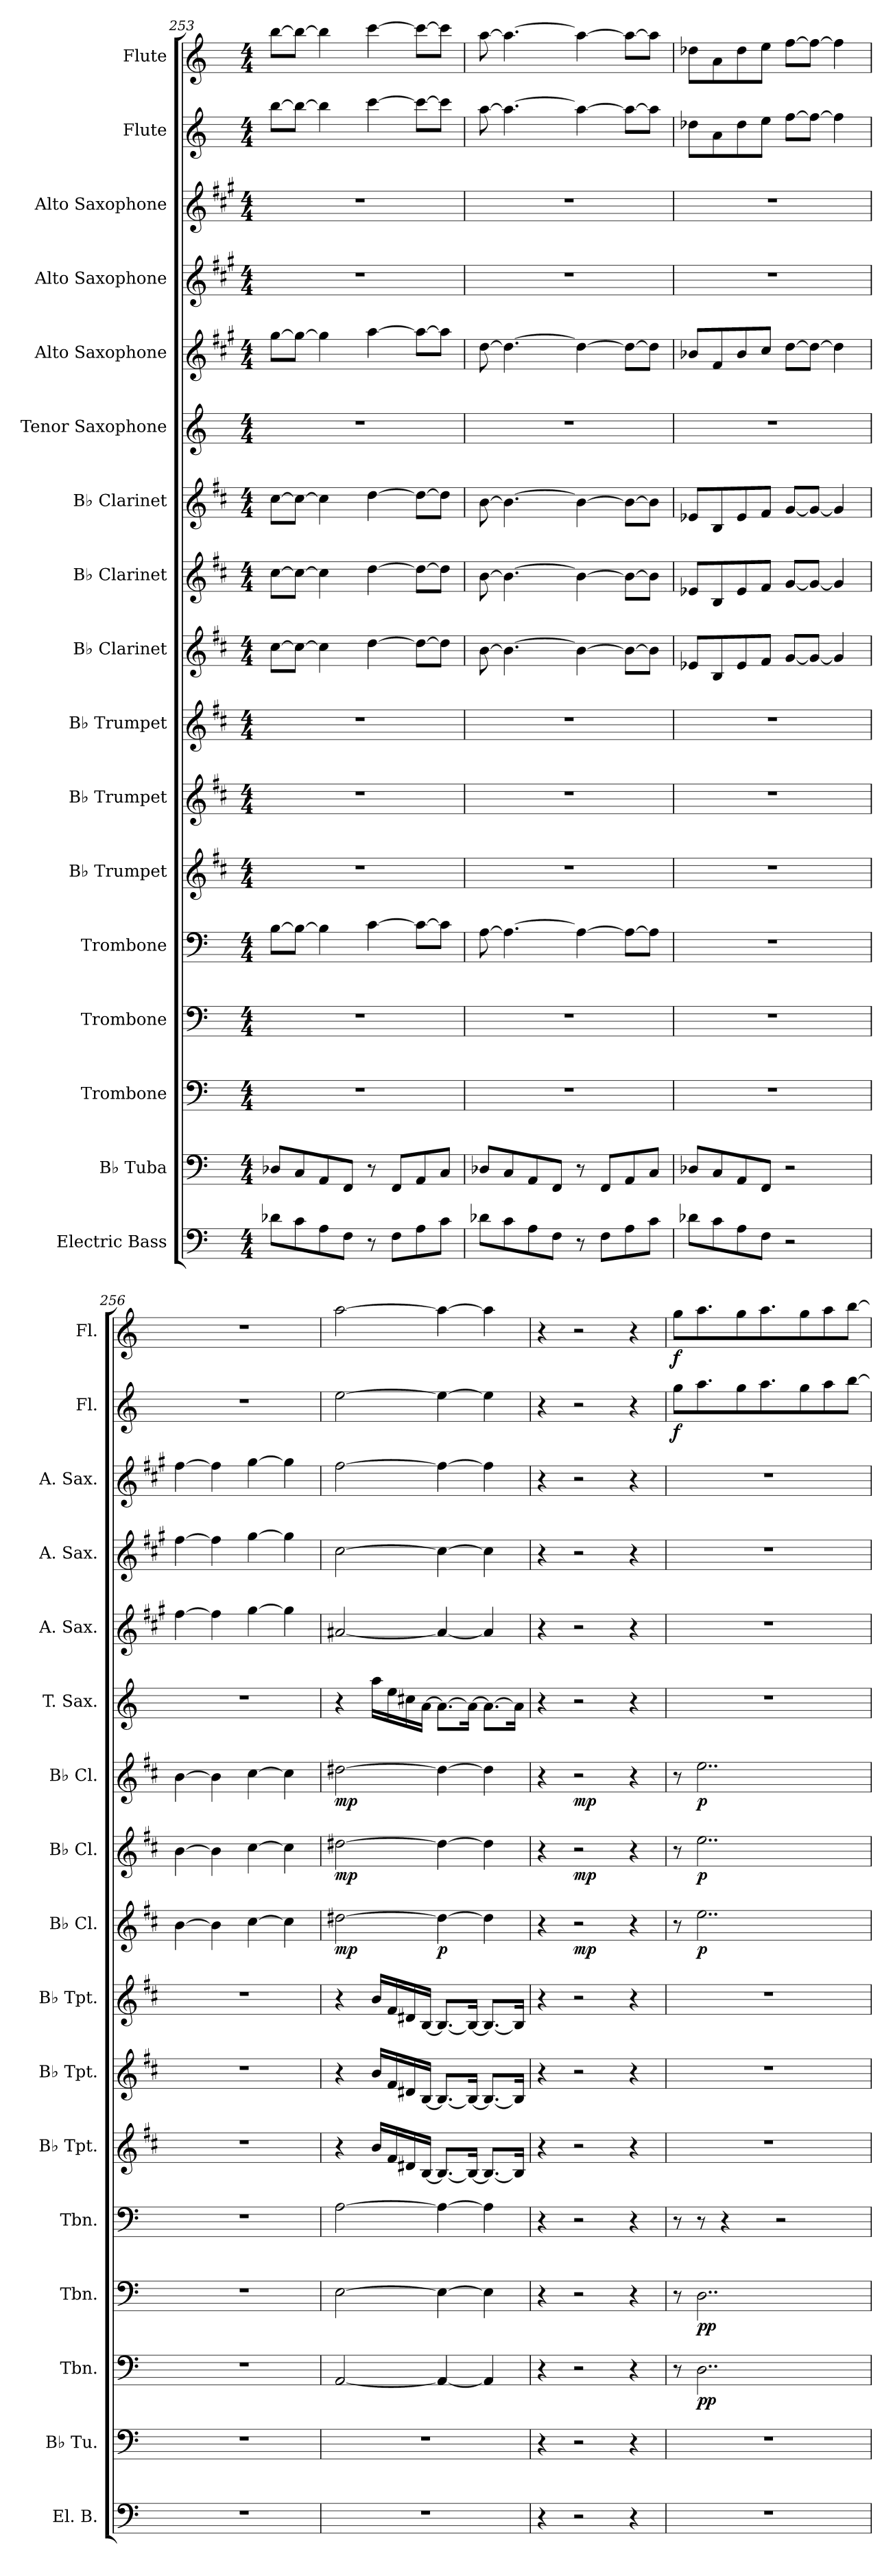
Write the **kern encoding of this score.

**kern	**kern	**kern	**dynam	**kern	**dynam	**kern	**kern	**kern	**kern	**kern	**dynam	**kern	**dynam	**kern	**dynam	**kern	**kern	**kern	**kern	**kern	**dynam	**kern	**dynam
*part17	*part16	*part15	*part15	*part14	*part14	*part13	*part12	*part11	*part10	*part9	*part9	*part8	*part8	*part7	*part7	*part6	*part5	*part4	*part3	*part2	*part2	*part1	*part1
*staff17	*staff16	*staff15	*staff15	*staff14	*staff14	*staff13	*staff12	*staff11	*staff10	*staff9	*staff9	*staff8	*staff8	*staff7	*staff7	*staff6	*staff5	*staff4	*staff3	*staff2	*staff2	*staff1	*staff1
*I"Electric Bass	*I"B♭ Tuba	*I"Trombone	*	*I"Trombone	*	*I"Trombone	*I"B♭ Trumpet	*I"B♭ Trumpet	*I"B♭ Trumpet	*I"B♭ Clarinet	*	*I"B♭ Clarinet	*	*I"B♭ Clarinet	*	*I"Tenor Saxophone	*I"Alto Saxophone	*I"Alto Saxophone	*I"Alto Saxophone	*I"Flute	*	*I"Flute	*
*I'El. B.	*I'B♭ Tu.	*I'Tbn.	*	*I'Tbn.	*	*I'Tbn.	*I'B♭ Tpt.	*I'B♭ Tpt.	*I'B♭ Tpt.	*I'B♭ Cl.	*	*I'B♭ Cl.	*	*I'B♭ Cl.	*	*I'T. Sax.	*I'A. Sax.	*I'A. Sax.	*I'A. Sax.	*I'Fl.	*	*I'Fl.	*
*clefF4	*clefF4	*clefF4	*	*clefF4	*	*clefF4	*clefG2	*clefG2	*clefG2	*clefG2	*	*clefG2	*	*clefG2	*	*clefG2	*clefG2	*clefG2	*clefG2	*clefG2	*	*clefG2	*
*ITrd7c12	*	*	*	*	*	*	*ITrd1c2	*ITrd1c2	*ITrd1c2	*ITrd1c2	*	*ITrd1c2	*	*ITrd1c2	*	*ITrd8c14	*ITrd5c9	*ITrd5c9	*ITrd5c9	*	*	*	*
*k[]	*k[]	*k[]	*	*k[]	*	*k[]	*k[]	*k[]	*k[]	*k[]	*	*k[]	*	*k[]	*	*k[]	*k[]	*k[]	*k[]	*k[]	*	*k[]	*
*M4/4	*M4/4	*M4/4	*	*M4/4	*	*M4/4	*M4/4	*M4/4	*M4/4	*M4/4	*	*M4/4	*	*M4/4	*	*M4/4	*M4/4	*M4/4	*M4/4	*M4/4	*	*M4/4	*
=253	=253	=253	=253	=253	=253	=253	=253	=253	=253	=253	=253	=253	=253	=253	=253	=253	=253	=253	=253	=253	=253	=253	=253
8D-X\L	8D-X/L	1r	.	1r	.	[8B\L	1r	1r	1r	[8b\L	.	[8b\L	.	[8b\L	.	1r	[8b\L	1r	1r	[8bb\L	.	[8bb\L	.
8C\	8C/	.	.	.	.	8B\J_	.	.	.	8b\J_	.	8b\J_	.	8b\J_	.	.	8b\J_	.	.	8bb\J_	.	8bb\J_	.
8AA\	8AA/	.	.	.	.	4B\]	.	.	.	4b\]	.	4b\]	.	4b\]	.	.	4b\]	.	.	4bb\]	.	4bb\]	.
8FF\J	8FF/J	.	.	.	.	.	.	.	.	.	.	.	.	.	.	.	.	.	.	.	.	.	.
8r	8r	.	.	.	.	[4c\	.	.	.	[4cc\	.	[4cc\	.	[4cc\	.	.	[4cc\	.	.	[4ccc\	.	[4ccc\	.
8FF\L	8FF/L	.	.	.	.	.	.	.	.	.	.	.	.	.	.	.	.	.	.	.	.	.	.
8AA\	8AA/	.	.	.	.	8c\L_	.	.	.	8cc\L_	.	8cc\L_	.	8cc\L_	.	.	8cc\L_	.	.	8ccc\L_	.	8ccc\L_	.
8C\J	8C/J	.	.	.	.	8c\J]	.	.	.	8cc\J]	.	8cc\J]	.	8cc\J]	.	.	8cc\J]	.	.	8ccc\J]	.	8ccc\J]	.
=254	=254	=254	=254	=254	=254	=254	=254	=254	=254	=254	=254	=254	=254	=254	=254	=254	=254	=254	=254	=254	=254	=254	=254
8D-X\L	8D-X/L	1r	.	1r	.	[8A\	1r	1r	1r	[8a\	.	[8a\	.	[8a\	.	1r	[8f\	1r	1r	[8aa\	.	[8aa\	.
8C\	8C/	.	.	.	.	4.A\_	.	.	.	4.a\_	.	4.a\_	.	4.a\_	.	.	4.f\_	.	.	4.aa\_	.	4.aa\_	.
8AA\	8AA/	.	.	.	.	.	.	.	.	.	.	.	.	.	.	.	.	.	.	.	.	.	.
8FF\J	8FF/J	.	.	.	.	.	.	.	.	.	.	.	.	.	.	.	.	.	.	.	.	.	.
8r	8r	.	.	.	.	4A\_	.	.	.	4a\_	.	4a\_	.	4a\_	.	.	4f\_	.	.	4aa\_	.	4aa\_	.
8FF\L	8FF/L	.	.	.	.	.	.	.	.	.	.	.	.	.	.	.	.	.	.	.	.	.	.
8AA\	8AA/	.	.	.	.	8A\L_	.	.	.	8a\L_	.	8a\L_	.	8a\L_	.	.	8f\L_	.	.	8aa\L_	.	8aa\L_	.
8C\J	8C/J	.	.	.	.	8A\J]	.	.	.	8a\J]	.	8a\J]	.	8a\J]	.	.	8f\J]	.	.	8aa\J]	.	8aa\J]	.
=255	=255	=255	=255	=255	=255	=255	=255	=255	=255	=255	=255	=255	=255	=255	=255	=255	=255	=255	=255	=255	=255	=255	=255
8D-X\L	8D-X/L	1r	.	1r	.	1r	1r	1r	1r	8d-X/L	.	8d-X/L	.	8d-X/L	.	1r	8d-X/L	1r	1r	8dd-X\L	.	8dd-X\L	.
8C\	8C/	.	.	.	.	.	.	.	.	8A/	.	8A/	.	8A/	.	.	8A/	.	.	8a\	.	8a\	.
8AA\	8AA/	.	.	.	.	.	.	.	.	8d-/	.	8d-/	.	8d-/	.	.	8d-/	.	.	8dd-\	.	8dd-\	.
8FF\J	8FF/J	.	.	.	.	.	.	.	.	8e/J	.	8e/J	.	8e/J	.	.	8e/J	.	.	8ee\J	.	8ee\J	.
2r	2r	.	.	.	.	.	.	.	.	[8f/L	.	[8f/L	.	[8f/L	.	.	[8f\L	.	.	[8ff\L	.	[8ff\L	.
.	.	.	.	.	.	.	.	.	.	8f/J_	.	8f/J_	.	8f/J_	.	.	8f\J_	.	.	8ff\J_	.	8ff\J_	.
.	.	.	.	.	.	.	.	.	.	4f/]	.	4f/]	.	4f/]	.	.	4f\]	.	.	4ff\]	.	4ff\]	.
=256	=256	=256	=256	=256	=256	=256	=256	=256	=256	=256	=256	=256	=256	=256	=256	=256	=256	=256	=256	=256	=256	=256	=256
1r	1r	1r	.	1r	.	1r	1r	1r	1r	[4a\	.	[4a\	.	[4a\	.	1r	[4a\	[4a\	[4a\	1r	.	1r	.
.	.	.	.	.	.	.	.	.	.	4a\]	.	4a\]	.	4a\]	.	.	4a\]	4a\]	4a\]	.	.	.	.
.	.	.	.	.	.	.	.	.	.	[4b\	.	[4b\	.	[4b\	.	.	[4b\	[4b\	[4b\	.	.	.	.
.	.	.	.	.	.	.	.	.	.	4b\]	.	4b\]	.	4b\]	.	.	4b\]	4b\]	4b\]	.	.	.	.
=257	=257	=257	=257	=257	=257	=257	=257	=257	=257	=257	=257	=257	=257	=257	=257	=257	=257	=257	=257	=257	=257	=257	=257
!	!	!	!	!	!	!	!	!	!	!	!LO:DY:b	!	!LO:DY:b	!	!LO:DY:b	!	!	!	!	!	!	!	!
1r	1r	[2AA/	.	[2E\	.	[2A\	4r	4r	4r	[2cc#X\	mp	[2cc#X\	mp	[2cc#X\	mp	4r	[2c#X/	[2e\	[2a\	[2ee\	.	[2aa\	.
.	.	.	.	.	.	.	16a/LL	16a/LL	16a/LL	.	.	.	.	.	.	16a\LL	.	.	.	.	.	.	.
.	.	.	.	.	.	.	16e/	16e/	16e/	.	.	.	.	.	.	16e\	.	.	.	.	.	.	.
.	.	.	.	.	.	.	16c#X/	16c#X/	16c#X/	.	.	.	.	.	.	16c#X\	.	.	.	.	.	.	.
.	.	.	.	.	.	.	[16A/JJ	[16A/JJ	[16A/JJ	.	.	.	.	.	.	[16A\JJ	.	.	.	.	.	.	.
!	!	!	!	!	!	!	!	!	!	!	!LO:DY:b	!	!	!	!	!	!	!	!	!	!	!	!
.	.	4AA/_	.	4E\_	.	4A\_	8.A/L_	8.A/L_	8.A/L_	4cc#\_	p	4cc#\_	.	4cc#\_	.	8.A\L_	4c#/_	4e\_	4a\_	4ee\_	.	4aa\_	.
.	.	.	.	.	.	.	16A/Jk_	16A/Jk_	16A/Jk_	.	.	.	.	.	.	16A\Jk_	.	.	.	.	.	.	.
.	.	4AA/]	.	4E\]	.	4A\]	8.A/L_	8.A/L_	8.A/L_	4cc#\]	.	4cc#\]	.	4cc#\]	.	8.A\L_	4c#/]	4e\]	4a\]	4ee\]	.	4aa\]	.
.	.	.	.	.	.	.	16A/Jk]	16A/Jk]	16A/Jk]	.	.	.	.	.	.	16A\Jk]	.	.	.	.	.	.	.
=258	=258	=258	=258	=258	=258	=258	=258	=258	=258	=258	=258	=258	=258	=258	=258	=258	=258	=258	=258	=258	=258	=258	=258
4r	4r	4r	.	4r	.	4r	4r	4r	4r	4r	.	4r	.	4r	.	4r	4r	4r	4r	4r	.	4r	.
!	!	!	!	!	!	!	!	!	!	!	!LO:DY:b	!	!LO:DY:b	!	!LO:DY:b	!	!	!	!	!	!	!	!
2r	2r	2r	.	2r	.	2r	2r	2r	2r	2r	mp	2r	mp	2r	mp	2r	2r	2r	2r	2r	.	2r	.
4r	4r	4r	.	4r	.	4r	4r	4r	4r	4r	.	4r	.	4r	.	4r	4r	4r	4r	4r	.	4r	.
!!LO:PB:g=z
=259	=259	=259	=259	=259	=259	=259	=259	=259	=259	=259	=259	=259	=259	=259	=259	=259	=259	=259	=259	=259	=259	=259	=259
*	*	*	*	*	*	*	*	*	*	*	*	*	*	*	*	*	*	*	*	*	*	*MM40	*
!	!	!	!	!	!	!	!	!	!	!	!	!	!	!	!	!	!	!	!	!	!LO:DY:b	!	!LO:DY:b
1r	1r	8r	.	8r	.	8r	1r	1r	1r	8r	.	8r	.	8r	.	1r	1r	1r	1r	8gg\L	f	8gg\L	f
!	!	!	!LO:DY:b	!	!LO:DY:b	!	!	!	!	!	!LO:DY:b	!	!LO:DY:b	!	!LO:DY:b	!	!	!	!	!	!	!	!
.	.	2..D\	pp	2..D\	pp	8r	.	.	.	2..dd\	p	2..dd\	p	2..dd\	p	.	.	.	.	8.aa\	.	8.aa\	.
.	.	.	.	.	.	4r	.	.	.	.	.	.	.	.	.	.	.	.	.	.	.	.	.
.	.	.	.	.	.	.	.	.	.	.	.	.	.	.	.	.	.	.	.	8gg\	.	8gg\	.
.	.	.	.	.	.	.	.	.	.	.	.	.	.	.	.	.	.	.	.	8.aa\	.	8.aa\	.
.	.	.	.	.	.	2r	.	.	.	.	.	.	.	.	.	.	.	.	.	.	.	.	.
.	.	.	.	.	.	.	.	.	.	.	.	.	.	.	.	.	.	.	.	8gg\	.	8gg\	.
.	.	.	.	.	.	.	.	.	.	.	.	.	.	.	.	.	.	.	.	8aa\	.	8aa\	.
.	.	.	.	.	.	.	.	.	.	.	.	.	.	.	.	.	.	.	.	[8bb\J	.	[8bb\J	.
=	=	=	=	=	=	=	=	=	=	=	=	=	=	=	=	=	=	=	=	=	=	=	=
*-	*-	*-	*-	*-	*-	*-	*-	*-	*-	*-	*-	*-	*-	*-	*-	*-	*-	*-	*-	*-	*-	*-	*-
